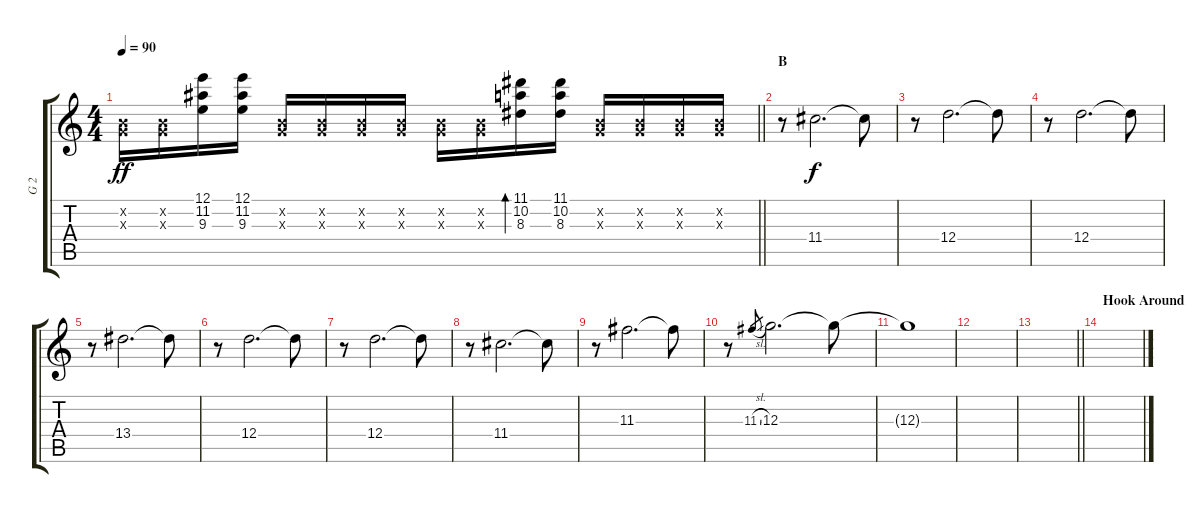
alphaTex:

\track ("G 2" "G 2") {instrument overdrivenguitar}
\staff {score tabs}
\tuning (E4 B3 G3 D3 A2 E2) {hide}
\ts (4 4)
\tempo 90
\clef g2
\barLineRight lightlight
\ks c
(0.2{x} 0.3{x}).16{dy ff} (0.2{x} 0.3{x}).16 (12.1 11.2 9.3).16 (12.1 11.2 9.3).16 (0.2{x} 0.3{x}).16 (0.2{x} 0.3{x}).16 (0.2{x} 0.3{x}).16 (0.2{x} 0.3{x}).16 (0.2{x} 0.3{x}).16 (0.2{x} 0.3{x}).16 (11.1 10.2 8.3).16{bd 480} (11.1 10.2 8.3).16 (0.2{x} 0.3{x}).16 (0.2{x} 0.3{x}).16 (0.2{x} 0.3{x}).16 (0.2{x} 0.3{x}).16 |
\section ("" "B")
r.8 11.4.2{d dy f} 11.4{t}.8 |
r.8 12.4.2{d} 12.4{t}.8 |
r.8 12.4.2{d} 12.4{t}.8 |
r.8 13.4.2{d} 13.4{t}.8 |
r.8 12.4.2{d} 12.4{t}.8 |
r.8 12.4.2{d} 12.4{t}.8 |
r.8 11.4.2{d} 11.4{t}.8 |
r.8 11.3.2{d} 11.3{t}.8 |
r.8 11.3{sl}.8{gr} 12.3.2{d} 12.3{t}.8 |
12.3{t}.1{volume 3} |
|
\barLineRight lightlight
|
\section ("" "Hook Around")
